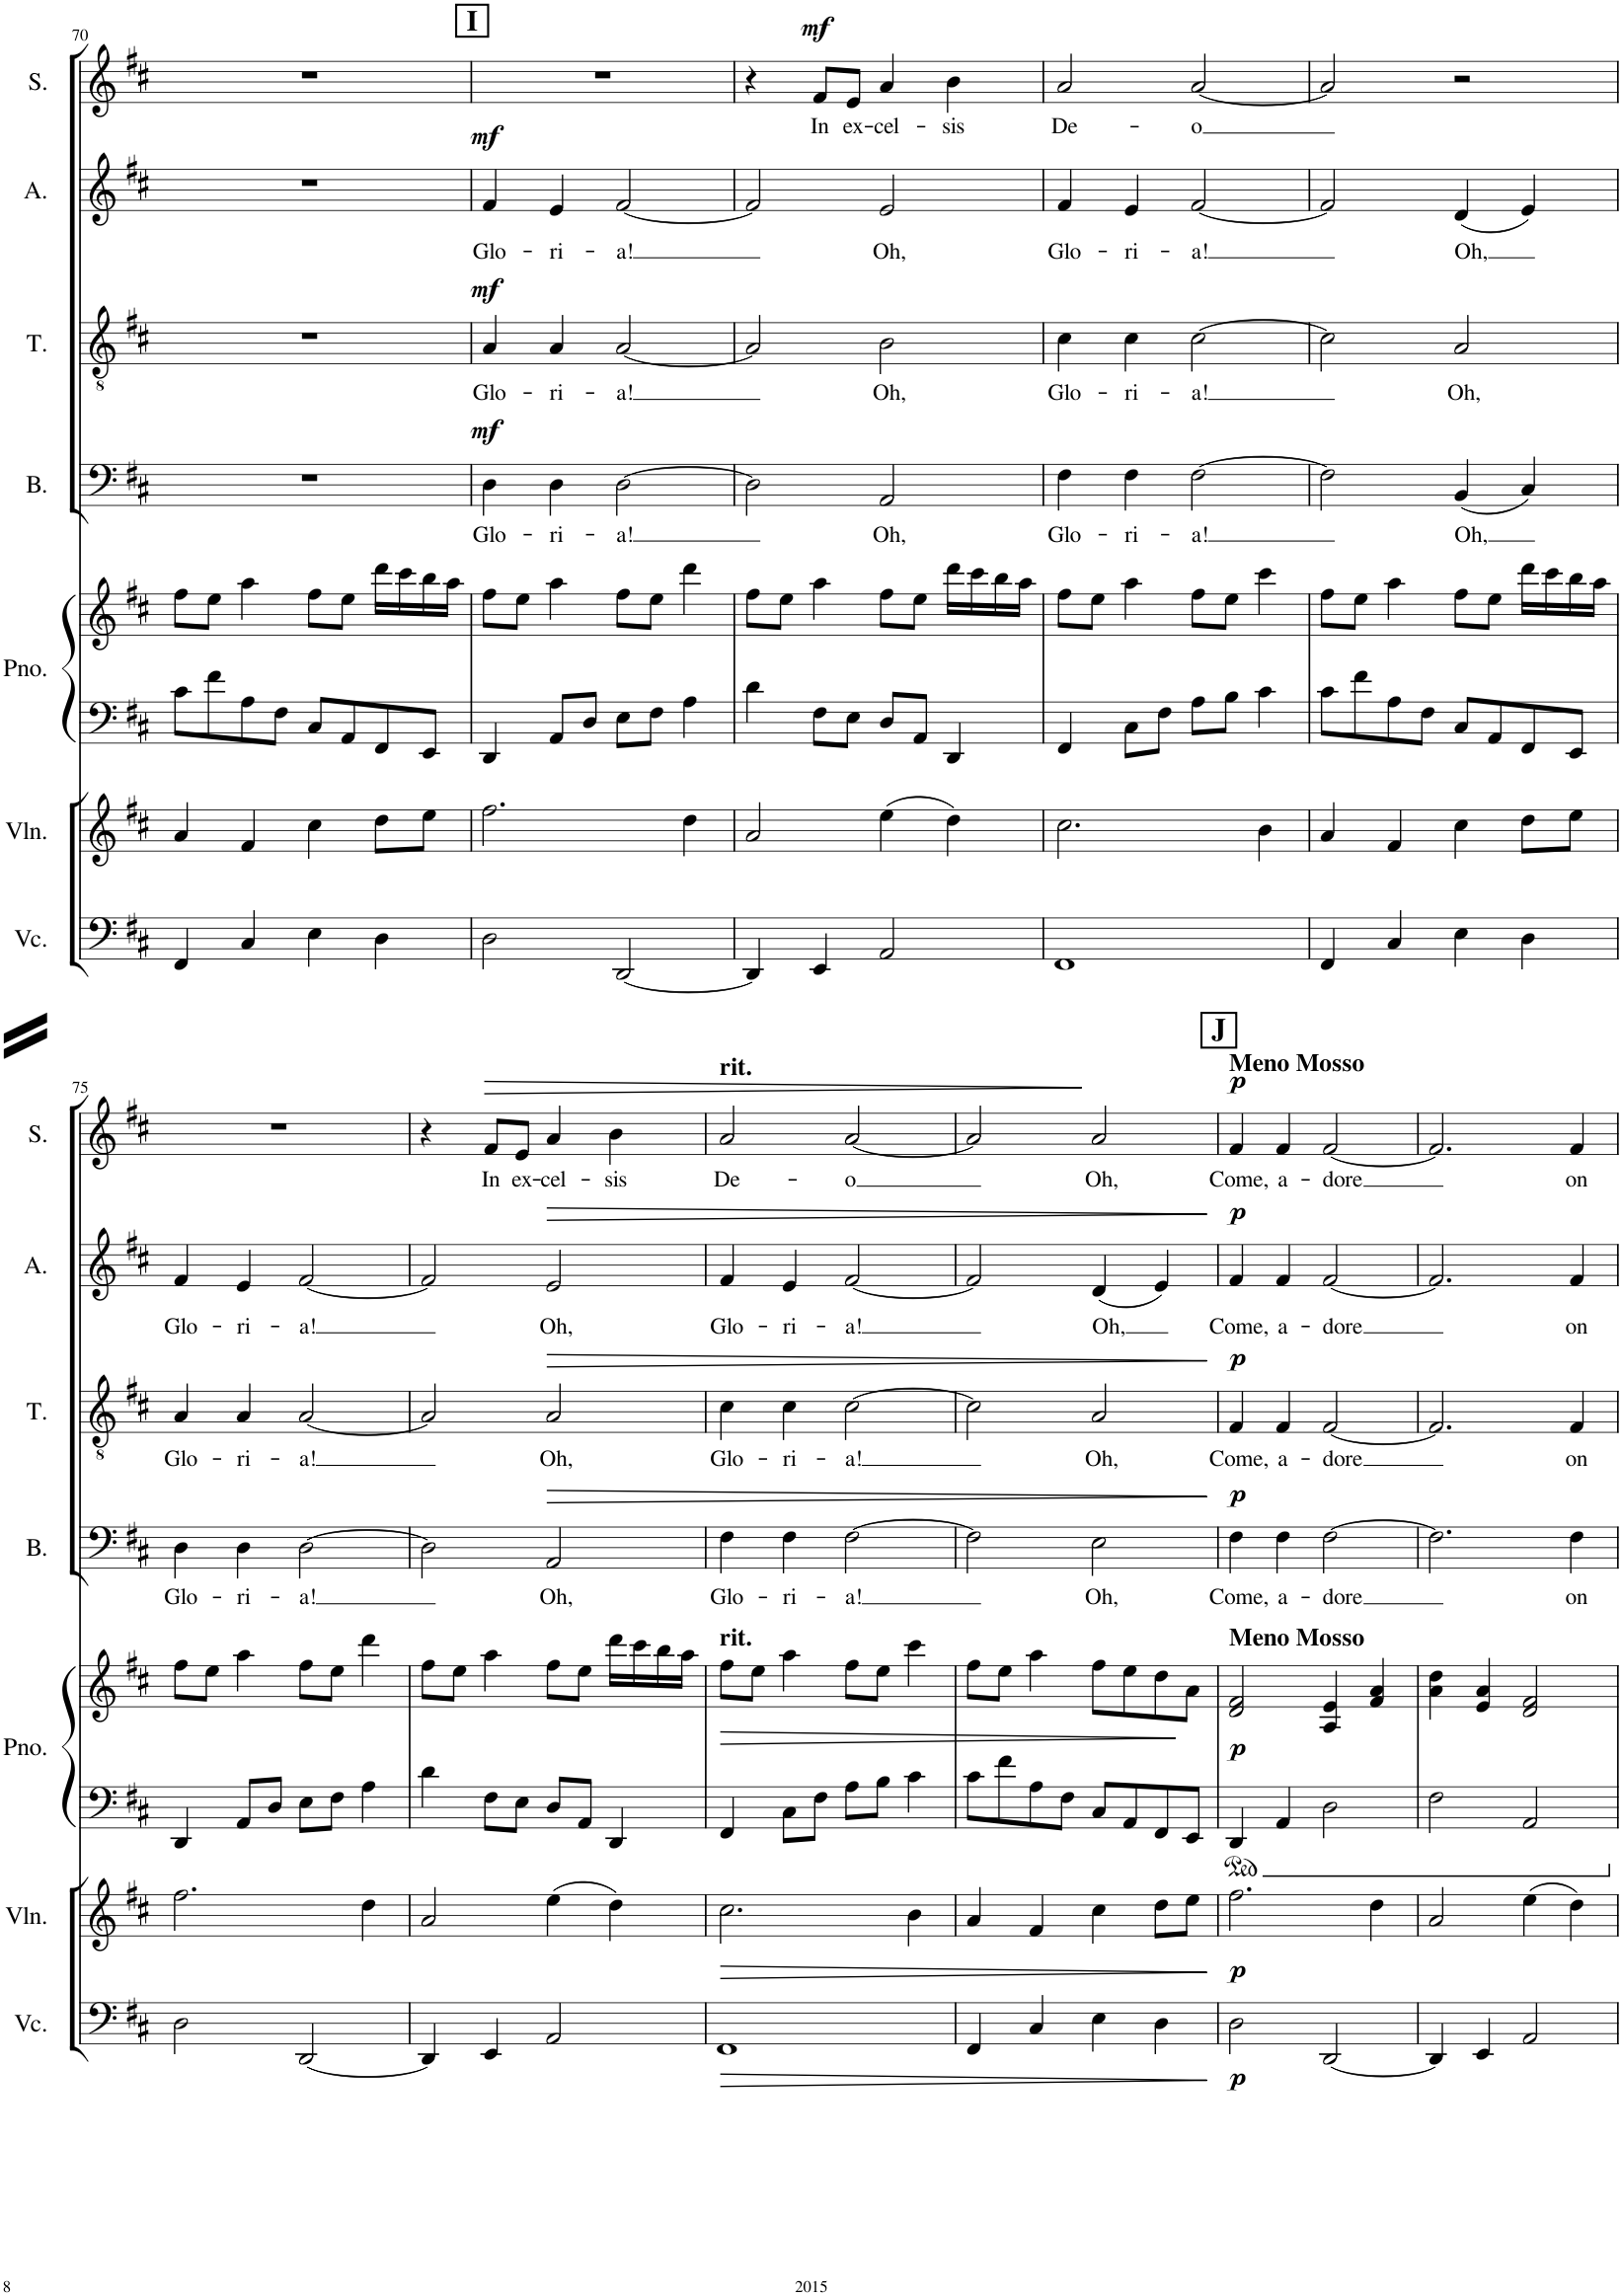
**kern	**dynam	**kern	**dynam	**kern	**kern	**dynam	**kern	**text	**dynam	**kern	**text	**dynam	**kern	**text	**dynam	**kern	**text	**dynam
*part7	*part7	*part6	*part6	*part5	*part5	*part5	*part4	*part4	*part4	*part3	*part3	*part3	*part2	*part2	*part2	*part1	*part1	*part1
*staff8	*staff8	*staff7	*staff7	*staff6	*staff5	*staff5/6	*staff4	*staff4	*staff4	*staff3	*staff3	*staff3	*staff2	*staff2	*staff2	*staff1	*staff1	*staff1
*I"Violoncello	*	*I"Violin	*	*I"Piano	*	*	*I"BASS	*	*	*I"TENOR	*	*	*I"ALTO	*	*	*I"SOPRANO	*	*
*I'Vc.	*	*I'Vln.	*	*I'Pno.	*	*	*I'B.	*	*	*I'T.	*	*	*I'A.	*	*	*I'S.	*	*
!!LO:PB:g=z
*clefF4	*	*clefG2	*	*clefF4	*clefG2	*	*clefF4	*	*	*clefGv2	*	*	*clefG2	*	*	*clefG2	*	*
*k[f#c#]	*	*k[f#c#]	*	*k[f#c#]	*k[f#c#]	*	*k[f#c#]	*	*	*k[f#c#]	*	*	*k[f#c#]	*	*	*k[f#c#]	*	*
*M4/4	*	*M4/4	*	*M4/4	*M4/4	*	*M4/4	*	*	*M4/4	*	*	*M4/4	*	*	*M4/4	*	*
=70	=70	=70	=70	=70	=70	=70	=70	=70	=70	=70	=70	=70	=70	=70	=70	=70	=70	=70
4FF#/	.	4a/	.	8c#\L	8ff#\L	.	1r	.	.	1r	.	.	1r	.	.	1r	.	.
.	.	.	.	8f#\	8ee\J	.	.	.	.	.	.	.	.	.	.	.	.	.
4C#/	.	4f#/	.	8A\	4aa\	.	.	.	.	.	.	.	.	.	.	.	.	.
.	.	.	.	8F#\J	.	.	.	.	.	.	.	.	.	.	.	.	.	.
4E\	.	4cc#\	.	8C#/L	8ff#\L	.	.	.	.	.	.	.	.	.	.	.	.	.
.	.	.	.	8AA/	8ee\J	.	.	.	.	.	.	.	.	.	.	.	.	.
4D\	.	8dd\L	.	8FF#/	16ddd\LL	.	.	.	.	.	.	.	.	.	.	.	.	.
.	.	.	.	.	16ccc#\	.	.	.	.	.	.	.	.	.	.	.	.	.
.	.	8ee\J	.	8EE/J	16bb\	.	.	.	.	.	.	.	.	.	.	.	.	.
.	.	.	.	.	16aa\JJ	.	.	.	.	.	.	.	.	.	.	.	.	.
!!LO:REH:place=s1:a:B:cj:fs=14:t=I
=71	=71	=71	=71	=71	=71	=71	=71	=71	=71	=71	=71	=71	=71	=71	=71	=71	=71	=71
!	!	!	!	!	!	!	!	!LO:LY:b	!LO:DY:a	!	!LO:LY:b	!LO:DY:a	!	!LO:LY:b	!LO:DY:a	!	!	!
2D\	.	2.ff#\	.	4DD/	8ff#\L	.	4D\	Glo-	mf	4A/	Glo-	mf	4f#/	Glo-	mf	1r	.	.
.	.	.	.	.	8ee\J	.	.	.	.	.	.	.	.	.	.	.	.	.
!	!	!	!	!	!	!	!	!LO:LY:b	!	!	!LO:LY:b	!	!	!LO:LY:b	!	!	!	!
.	.	.	.	8AA/L	4aa\	.	4D\	-ri-	.	4A/	-ri-	.	4e/	-ri-	.	.	.	.
.	.	.	.	8D/J	.	.	.	.	.	.	.	.	.	.	.	.	.	.
!	!	!	!	!	!	!	!	!LO:LY:b	!	!	!LO:LY:b	!	!	!LO:LY:b	!	!	!	!
[2DD/	.	.	.	8E\L	8ff#\L	.	[2D\	-a!	.	[2A/	-a!	.	[2f#/	-a!	.	.	.	.
.	.	.	.	8F#\J	8ee\J	.	.	.	.	.	.	.	.	.	.	.	.	.
.	.	4dd\	.	4A\	4ddd\	.	.	.	.	.	.	.	.	.	.	.	.	.
=72	=72	=72	=72	=72	=72	=72	=72	=72	=72	=72	=72	=72	=72	=72	=72	=72	=72	=72
4DD/]	.	2a/	.	4d\	8ff#\L	.	2D\]	.	.	2A/]	.	.	2f#/]	.	.	4r	.	.
.	.	.	.	.	8ee\J	.	.	.	.	.	.	.	.	.	.	.	.	.
!	!	!	!	!	!	!	!	!	!	!	!	!	!	!	!	!	!LO:LY:b	!LO:DY:a
4EE/	.	.	.	8F#\L	4aa\	.	.	.	.	.	.	.	.	.	.	8f#/L	In	mf
!	!	!	!	!	!	!	!	!	!	!	!	!	!	!	!	!	!LO:LY:b	!
.	.	.	.	8E\J	.	.	.	.	.	.	.	.	.	.	.	8e/J	ex-	.
!	!	!	!	!	!	!	!	!LO:LY:b	!	!	!LO:LY:b	!	!	!LO:LY:b	!	!	!LO:LY:b	!
2AA/	.	(4ee\	.	8D/L	8ff#\L	.	2AA/	Oh,	.	2B\	Oh,	.	2e/	Oh,	.	4a/	-cel-	.
.	.	.	.	8AA/J	8ee\J	.	.	.	.	.	.	.	.	.	.	.	.	.
!	!	!	!	!	!	!	!	!	!	!	!	!	!	!	!	!	!LO:LY:b	!
.	.	4dd\)	.	4DD/	16ddd\LL	.	.	.	.	.	.	.	.	.	.	4b\	-sis	.
.	.	.	.	.	16ccc#\	.	.	.	.	.	.	.	.	.	.	.	.	.
.	.	.	.	.	16bb\	.	.	.	.	.	.	.	.	.	.	.	.	.
.	.	.	.	.	16aa\JJ	.	.	.	.	.	.	.	.	.	.	.	.	.
=73	=73	=73	=73	=73	=73	=73	=73	=73	=73	=73	=73	=73	=73	=73	=73	=73	=73	=73
!	!	!	!	!	!	!	!	!LO:LY:b	!	!	!LO:LY:b	!	!	!LO:LY:b	!	!	!LO:LY:b	!
1FF#	.	2.cc#\	.	4FF#/	8ff#\L	.	4F#\	Glo-	.	4c#\	Glo-	.	4f#/	Glo-	.	2a/	De-	.
.	.	.	.	.	8ee\J	.	.	.	.	.	.	.	.	.	.	.	.	.
!	!	!	!	!	!	!	!	!LO:LY:b	!	!	!LO:LY:b	!	!	!LO:LY:b	!	!	!	!
.	.	.	.	8C#\L	4aa\	.	4F#\	-ri-	.	4c#\	-ri-	.	4e/	ri-	.	.	.	.
.	.	.	.	8F#\J	.	.	.	.	.	.	.	.	.	.	.	.	.	.
!	!	!	!	!	!	!	!	!LO:LY:b	!	!	!LO:LY:b	!	!	!LO:LY:b	!	!	!LO:LY:b	!
.	.	.	.	8A\L	8ff#\L	.	[2F#\	-a!	.	[2c#\	-a!	.	[2f#/	-a!	.	[2a/	-o	.
.	.	.	.	8B\J	8ee\J	.	.	.	.	.	.	.	.	.	.	.	.	.
.	.	4b\	.	4c#\	4ccc#\	.	.	.	.	.	.	.	.	.	.	.	.	.
=74	=74	=74	=74	=74	=74	=74	=74	=74	=74	=74	=74	=74	=74	=74	=74	=74	=74	=74
4FF#/	.	4a/	.	8c#\L	8ff#\L	.	2F#\]	.	.	2c#\]	.	.	2f#/]	.	.	2a/]	.	.
.	.	.	.	8f#\	8ee\J	.	.	.	.	.	.	.	.	.	.	.	.	.
4C#/	.	4f#/	.	8A\	4aa\	.	.	.	.	.	.	.	.	.	.	.	.	.
.	.	.	.	8F#\J	.	.	.	.	.	.	.	.	.	.	.	.	.	.
!	!	!	!	!	!	!	!	!LO:LY:b	!	!	!LO:LY:b	!	!	!LO:LY:b	!	!	!	!
4E\	.	4cc#\	.	8C#/L	8ff#\L	.	(4BB/	Oh,	.	2A/	Oh,	.	(4d/	Oh,	.	2r	.	.
.	.	.	.	8AA/	8ee\J	.	.	.	.	.	.	.	.	.	.	.	.	.
4D\	.	8dd\L	.	8FF#/	16ddd\LL	.	4C#/)	.	.	.	.	.	4e/)	.	.	.	.	.
.	.	.	.	.	16ccc#\	.	.	.	.	.	.	.	.	.	.	.	.	.
.	.	8ee\J	.	8EE/J	16bb\	.	.	.	.	.	.	.	.	.	.	.	.	.
.	.	.	.	.	16aa\JJ	.	.	.	.	.	.	.	.	.	.	.	.	.
!!LO:LB:g=z
=75	=75	=75	=75	=75	=75	=75	=75	=75	=75	=75	=75	=75	=75	=75	=75	=75	=75	=75
!	!	!	!	!	!	!	!	!LO:LY:b	!	!	!LO:LY:b	!	!	!LO:LY:b	!	!	!	!
2D\	.	2.ff#\	.	4DD/	8ff#\L	.	4D\	Glo-	.	4A/	Glo-	.	4f#/	Glo-	.	1r	.	.
.	.	.	.	.	8ee\J	.	.	.	.	.	.	.	.	.	.	.	.	.
!	!	!	!	!	!	!	!	!LO:LY:b	!	!	!LO:LY:b	!	!	!LO:LY:b	!	!	!	!
.	.	.	.	8AA/L	4aa\	.	4D\	-ri-	.	4A/	-ri-	.	4e/	-ri-	.	.	.	.
.	.	.	.	8D/J	.	.	.	.	.	.	.	.	.	.	.	.	.	.
!	!	!	!	!	!	!	!	!LO:LY:b	!	!	!LO:LY:b	!	!	!LO:LY:b	!	!	!	!
[2DD/	.	.	.	8E\L	8ff#\L	.	[2D\	-a!	.	[2A/	-a!	.	[2f#/	-a!	.	.	.	.
.	.	.	.	8F#\J	8ee\J	.	.	.	.	.	.	.	.	.	.	.	.	.
.	.	4dd\	.	4A\	4ddd\	.	.	.	.	.	.	.	.	.	.	.	.	.
=76	=76	=76	=76	=76	=76	=76	=76	=76	=76	=76	=76	=76	=76	=76	=76	=76	=76	=76
4DD/]	.	2a/	.	4d\	8ff#\L	.	2D\]	.	.	2A/]	.	.	2f#/]	.	.	4r	.	.
.	.	.	.	.	8ee\J	.	.	.	.	.	.	.	.	.	.	.	.	.
!	!	!	!	!	!	!	!	!	!	!	!	!	!	!	!	!	!LO:LY:b	!LO:HP:b
4EE/	.	.	.	8F#\L	4aa\	.	.	.	.	.	.	.	.	.	.	8f#/L	In	>
!	!	!	!	!	!	!	!	!	!	!	!	!	!	!	!	!	!LO:LY:b	!
.	.	.	.	8E\J	.	.	.	.	.	.	.	.	.	.	.	8e/J	ex-	.
!	!	!	!	!	!	!	!	!LO:LY:b	!LO:HP:b	!	!LO:LY:b	!LO:HP:b	!	!LO:LY:b	!LO:HP:b	!	!LO:LY:b	!
2AA/	.	(4ee\	.	8D/L	8ff#\L	.	2AA/	Oh,	>	2A/	Oh,	>	2e/	Oh,	>	4a/	-cel-	.
.	.	.	.	8AA/J	8ee\J	.	.	.	.	.	.	.	.	.	.	.	.	.
!	!	!	!	!	!	!	!	!	!	!	!	!	!	!	!	!	!LO:LY:b	!
.	.	4dd\)	.	4DD/	16ddd\LL	.	.	.	.	.	.	.	.	.	.	4b\	-sis	.
.	.	.	.	.	16ccc#\	.	.	.	.	.	.	.	.	.	.	.	.	.
.	.	.	.	.	16bb\	.	.	.	.	.	.	.	.	.	.	.	.	.
.	.	.	.	.	16aa\JJ	.	.	.	.	.	.	.	.	.	.	.	.	.
=77	=77	=77	=77	=77	=77	=77	=77	=77	=77	=77	=77	=77	=77	=77	=77	=77	=77	=77
!	!	!	!	!	!	!	!	!	!	!	!	!	!	!	!	!LO:TX:a:B:t=rit.	!	!
!	!	!	!	!	!LO:TX:a:B:t=rit.	!	!	!	!	!	!	!	!	!	!	!	!	!
!	!LO:HP:b	!	!LO:HP:b	!	!	!LO:HP:b	!	!LO:LY:b	!	!	!LO:LY:b	!	!	!LO:LY:b	!	!	!LO:LY:b	!
1FF#	>	2.cc#\	>	4FF#/	8ff#\L	>	4F#\	Glo-	.	4c#\	Glo-	.	4f#/	Glo-	.	2a/	De-	.
.	.	.	.	.	8ee\J	.	.	.	.	.	.	.	.	.	.	.	.	.
!	!	!	!	!	!	!	!	!LO:LY:b	!	!	!LO:LY:b	!	!	!LO:LY:b	!	!	!	!
.	.	.	.	8C#\L	4aa\	.	4F#\	-ri-	.	4c#\	-ri-	.	4e/	-ri-	.	.	.	.
.	.	.	.	8F#\J	.	.	.	.	.	.	.	.	.	.	.	.	.	.
!	!	!	!	!	!	!	!	!LO:LY:b	!	!	!LO:LY:b	!	!	!LO:LY:b	!	!	!LO:LY:b	!
.	.	.	.	8A\L	8ff#\L	.	[2F#\	-a!	.	[2c#\	-a!	.	[2f#/	-a!	.	[2a/	-o	.
.	.	.	.	8B\J	8ee\J	.	.	.	.	.	.	.	.	.	.	.	.	.
.	.	4b\	.	4c#\	4ccc#\	.	.	.	.	.	.	.	.	.	.	.	.	.
=78	=78	=78	=78	=78	=78	=78	=78	=78	=78	=78	=78	=78	=78	=78	=78	=78	=78	=78
4FF#/	.	4a/	.	8c#\L	8ff#\L	.	2F#\]	.	.	2c#\]	.	.	2f#/]	.	.	2a/]	.	.
.	.	.	.	8f#\	8ee\J	.	.	.	.	.	.	.	.	.	.	.	.	.
4C#/	.	4f#/	.	8A\	4aa\	.	.	.	.	.	.	.	.	.	.	.	.	.
.	.	.	.	8F#\J	.	.	.	.	.	.	.	.	.	.	.	.	.	.
!	!	!	!	!	!	!	!	!LO:LY:b	!	!	!LO:LY:b	!	!	!LO:LY:b	!	!	!LO:LY:b	!
4E\	.	4cc#\	.	8C#/L	8ff#\L	.	2E\	Oh,	.	2A/	Oh,	.	(4d/	Oh,	.	2a/	Oh,	]
.	.	.	.	8AA/	8ee\	.	.	.	.	.	.	.	.	.	.	.	.	.
4D\	.	8dd\L	.	8FF#/	8dd\	.	.	.	.	.	.	.	4e/)	.	.	.	.	.
.	.	8ee\J	.	8EE/J	8a\J	]	.	.	.	.	.	.	.	.	.	.	.	.
.	]	.	]	.	.	.	.	.	]	.	.	]	.	.	]	.	.	.
=79	=79	=79	=79	=79	=79	=79	=79	=79	=79	=79	=79	=79	=79	=79	=79	=79	=79	=79
!!LO:REH:place=s1:a:B:cj:fs=14:t=J
!	!	!	!	!	!	!	!	!	!	!	!	!	!	!	!	!LO:TX:a:B:t=Meno Mosso	!	!
!	!	!	!	!	!LO:TX:a:B:t=Meno Mosso	!	!	!	!	!	!	!	!	!	!	!	!	!
!	!LO:DY:b	!	!LO:DY:b	!	!	!LO:DY:b	!	!LO:LY:b	!LO:DY:a	!	!LO:LY:b	!LO:DY:a	!	!LO:LY:b	!LO:DY:a	!	!LO:LY:b	!LO:DY:a
2D\	p	2.ff#\	p	4DD/	2d/ 2f#/	p	4F#\	Come,	p	4F#/	Come,	p	4f#/	Come,	p	4f#/	Come,	p
!	!	!	!	!	!	!	!	!LO:LY:b	!	!	!LO:LY:b	!	!	!LO:LY:b	!	!	!LO:LY:b	!
.	.	.	.	4AA/	.	.	4F#\	a-	.	4F#/	a-	.	4f#/	a-	.	4f#/	a-	.
!	!	!	!	!	!	!	!	!LO:LY:b	!	!	!LO:LY:b	!	!	!LO:LY:b	!	!	!LO:LY:b	!
[2DD/	.	.	.	2D\	4A/ 4e/	.	[2F#\	-dore	.	[2F#/	-dore	.	[2f#/	-dore	.	[2f#/	-dore	.
.	.	4dd\	.	.	4f#/ 4a/	.	.	.	.	.	.	.	.	.	.	.	.	.
=80	=80	=80	=80	=80	=80	=80	=80	=80	=80	=80	=80	=80	=80	=80	=80	=80	=80	=80
4DD/]	.	2a/	.	2F#\	4a\ 4dd\	.	2.F#\]	.	.	2.F#/]	.	.	2.f#/]	.	.	2.f#/]	.	.
4EE/	.	.	.	.	4e/ 4a/	.	.	.	.	.	.	.	.	.	.	.	.	.
2AA/	.	(4ee\	.	2AA/	2d/ 2f#/	.	.	.	.	.	.	.	.	.	.	.	.	.
!	!	!	!	!	!	!	!	!LO:LY:b	!	!	!LO:LY:b	!	!	!LO:LY:b	!	!	!LO:LY:b	!
.	.	4dd\)	.	.	.	.	4F#\	on	.	4F#/	on	.	4f#/	on	.	4f#/	on	.
=	=	=	=	=	=	=	=	=	=	=	=	=	=	=	=	=	=	=
*-	*-	*-	*-	*-	*-	*-	*-	*-	*-	*-	*-	*-	*-	*-	*-	*-	*-	*-
